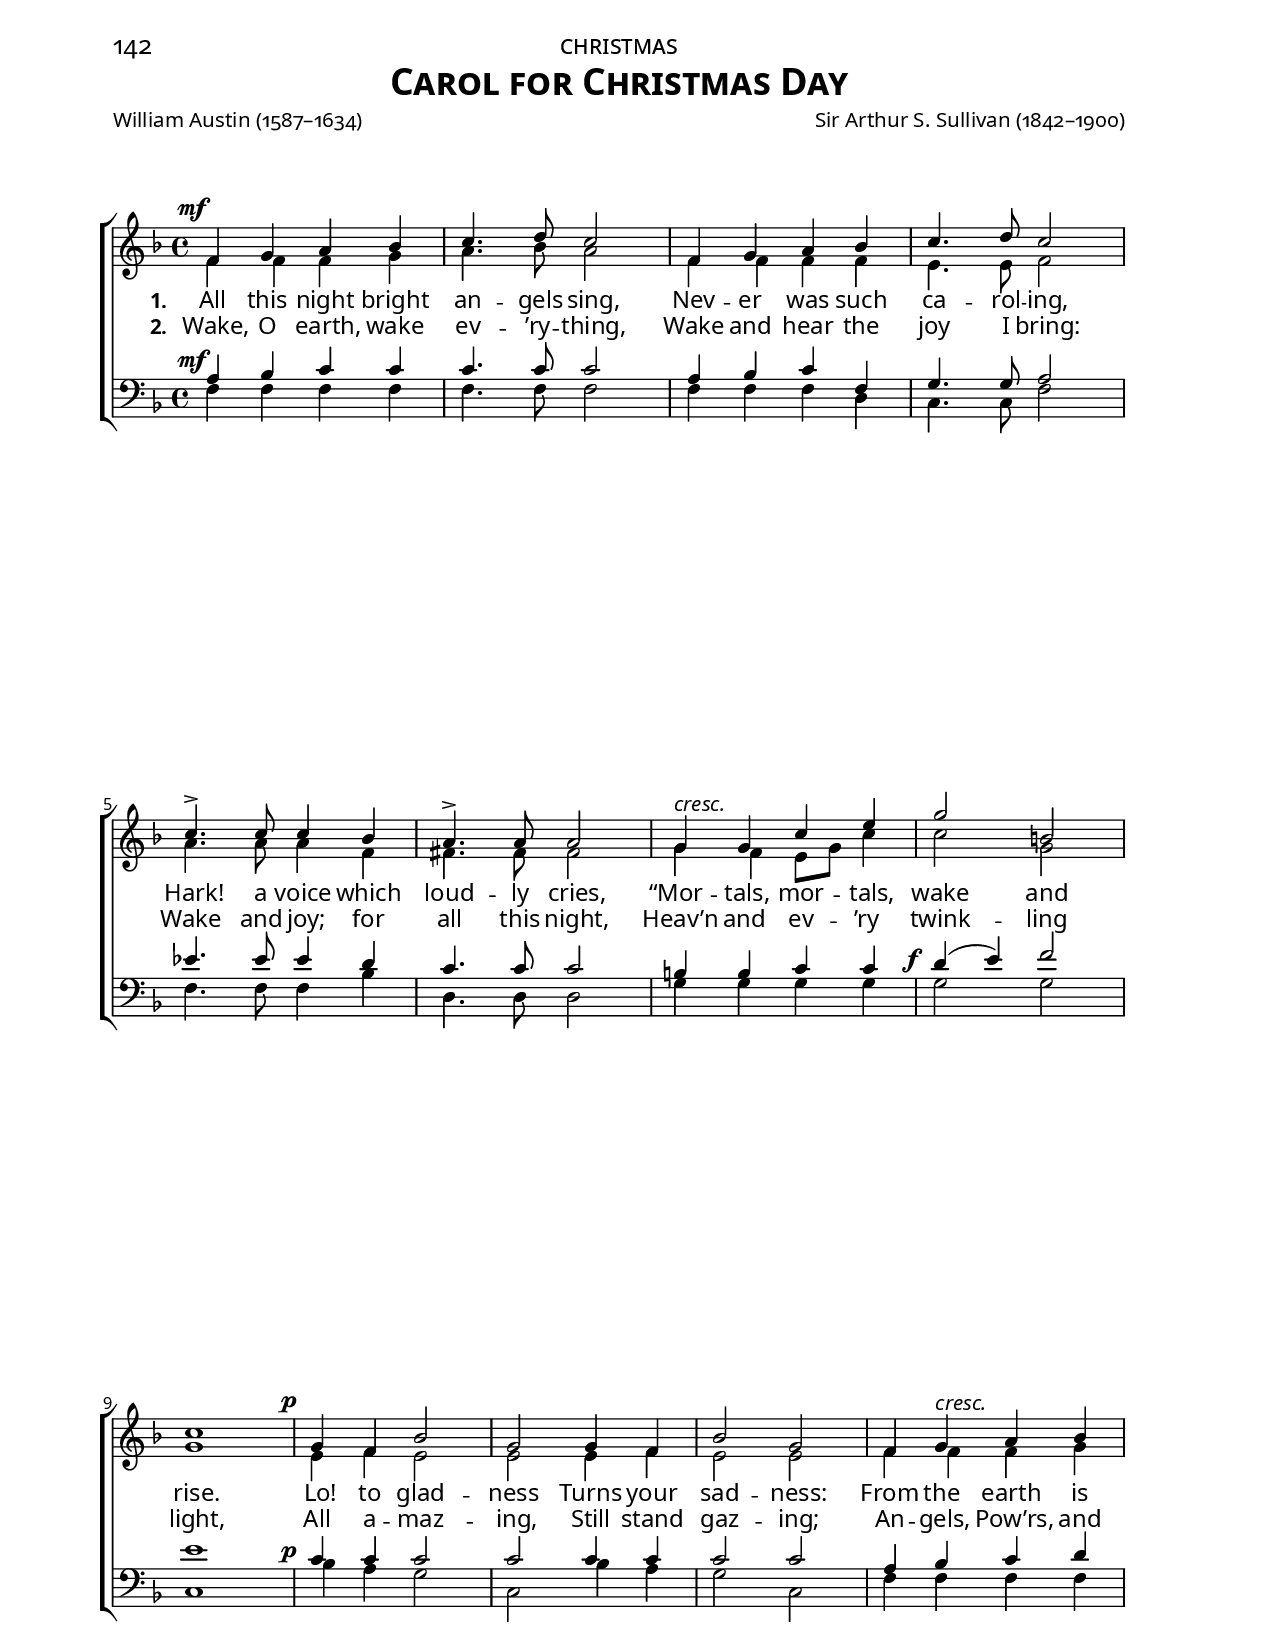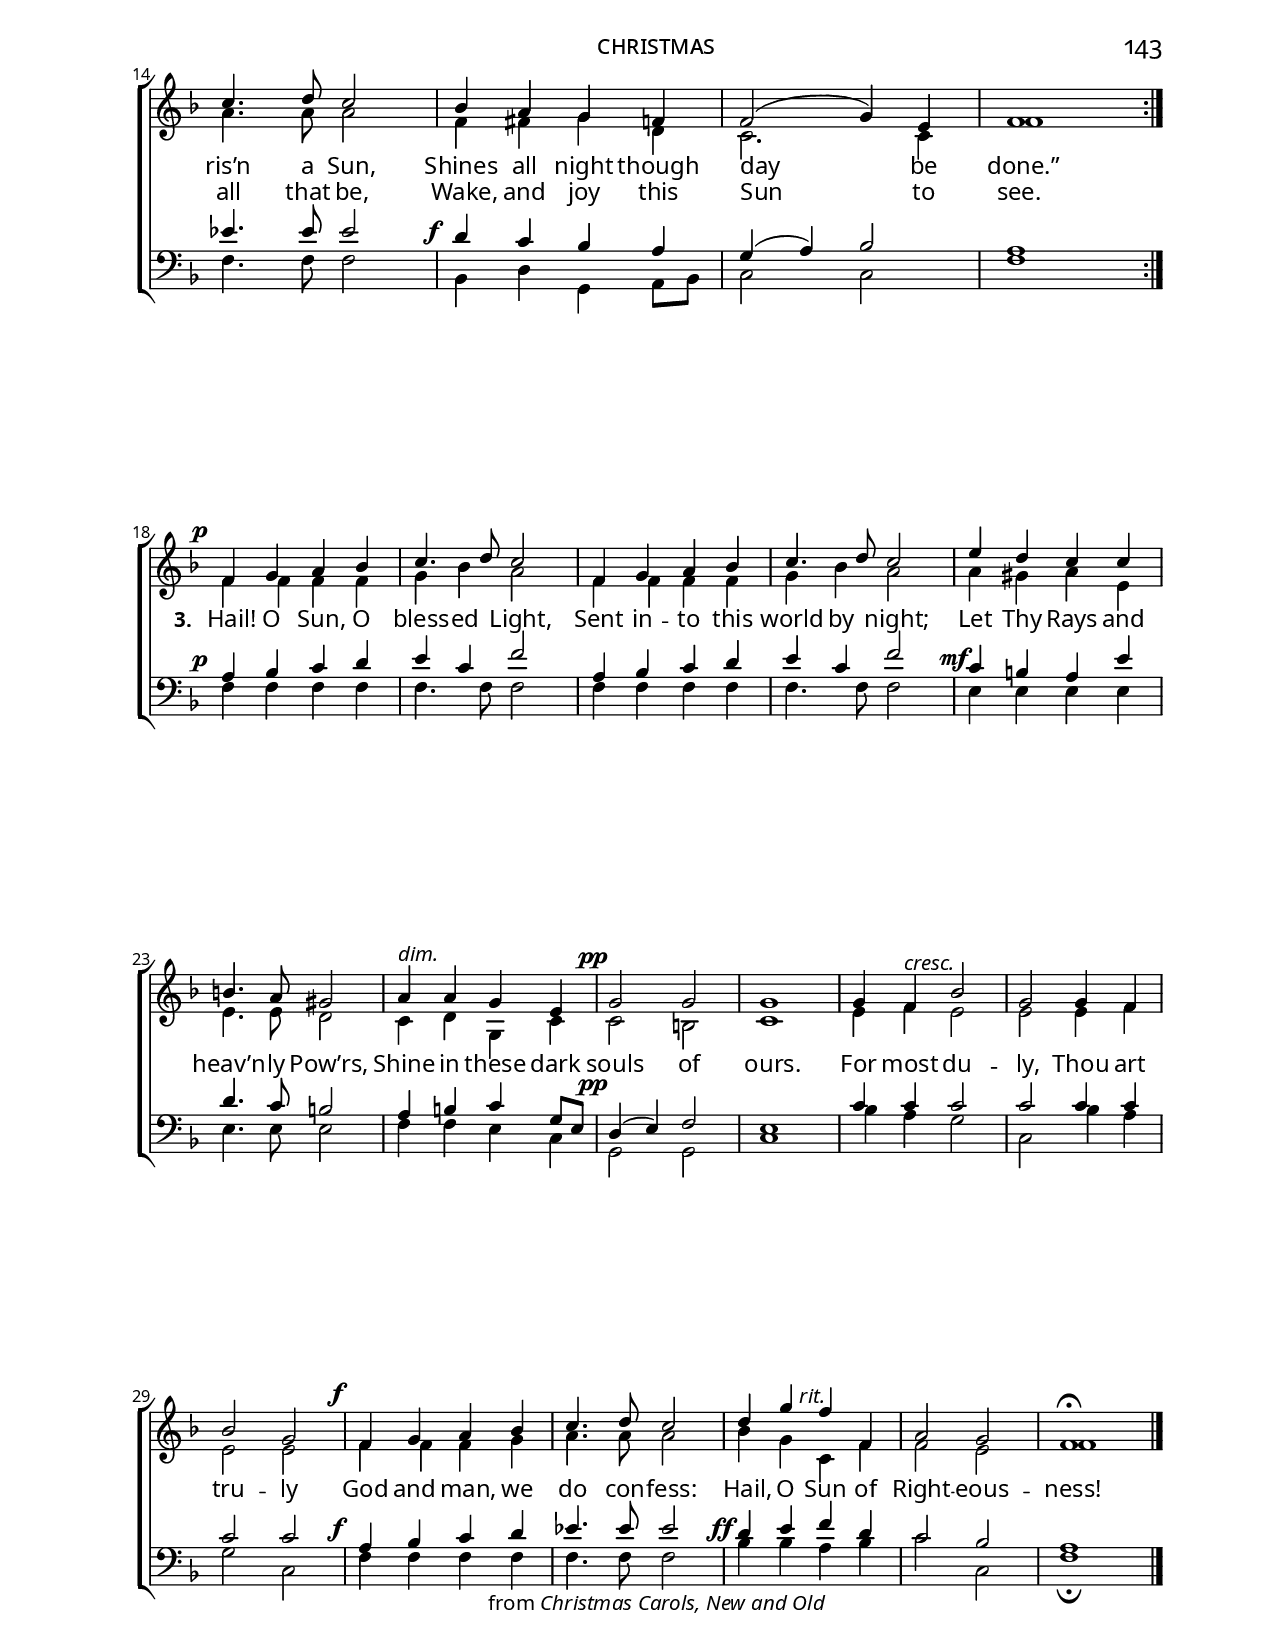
\version "2.14.2"
\include "util.ly"
\header {
  title = \markup{\override #'(font-name . "Garamond Premier Pro Semibold"){ \abs-fontsize #18 \smallCapsOldStyle"Carol for Christmas Day"}}
  poet = \markup\oldStyleNum"William Austin (1587–1634)"
  composer = \markup\oldStyleNum"Sir Arthur S. Sullivan (1842–1900)"
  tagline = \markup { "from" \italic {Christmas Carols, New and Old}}
}
\paper {
  paper-height = 11\in
  paper-width = 8.5\in
  indent = 0\in
  %system-system-spacing = #'((basic-distance . 10) (padding . 0))
  system-system-spacing =
    #'((basic-distance . 0)
       (minimum-distance . 0)
       (padding . -5)
       (stretchability . 100))
  last-bottom-spacing =
    #'((basic-distance . 0)
       (minimum-distance . 0)
       (padding . -1)
       (stretchability . 0))
  ragged-last-bottom = ##f
  ragged-bottom = ##f
  two-sided = ##t
  inner-margin = 1\in
  outer-margin = 0.75\in
  top-margin = 0.26\in
  bottom-margin = 0.25\in
  first-page-number = #142
  print-first-page-number = ##t
  headerLine = \markup{\override #'(font-name . "Garamond Premier Pro") \smallCapsOldStyle"christmas"}
  oddHeaderMarkup = \markup\fill-line{
     \override #'(font-name . "Garamond Premier Pro")\abs-fontsize #12.5
     \combine 
        \fill-line{"" \on-the-fly #print-page-number-check-first
        \oldStylePageNum""
        }
        \fill-line{\headerLine}
  }
  evenHeaderMarkup = \markup {
     \override #'(font-name . "Garamond Premier Pro")\abs-fontsize #12.5
     \combine
        \on-the-fly #print-page-number-check-first
        \oldStylePageNum""
        \fill-line{\headerLine}
  }
}
#(set-global-staff-size 18) \paper{ #(define fonts (make-pango-font-tree "Garamond Premier Pro" "Garamond Premier Pro" "Garamond Premier Pro" (/ 18 20))) }
global = {
  \key f \major
  \time 4/4
  \autoBeamOff
  \override DynamicLineSpanner #'staff-padding = #0.0
  \override DynamicLineSpanner #'Y-extent = #'(0.25 . 1)
  \override DynamicText #'X-offset = #-3
}

sopMusic = \relative c' {
  f4^\mf g a bes |
  c4. d8 c2 |
  f,4 g a bes |
  c4. d8 c2 |
  c4.-> c8 c4 bes |
  
  a4.-> a8 a2 |
  g4^\markup\italic"cresc." g c e |
  g2 b, |
  c1 |
  g4^\p f bes2 |
  g g4 f |
  
  bes2 g |
  f4 g^\markup\italic"cresc." a bes |
  c4. d8 c2 |
  bes4 a g f |
  f2( g4) e |
  f1 \bar ":|" \break
  
  %verse 3
  f4^\p g a bes |
  c4. d8 c2 |
  f,4 g a bes |
  c4. d8 c2 |
  e4 d c c |
  
  b4. a8 gis2 |
  a4^\markup\italic"dim." a g e |
  g2^\pp g |
  g1 |
  g4 f^\markup\italic"cresc." bes2 |
  g g4 f |
  
  bes2 g |
  f4^\f g a bes |
  c4. d8 c2 |
  d4 <<g {s8 s^\markup\italic"rit."}>> f4 f, |
  a2 g |
  f1\fermata \bar "|."
}
sopWords = \lyricmode {
  
}

altoMusic = \relative c' {
  f4 f f g |
  a4. bes8 a2 |
  f4 f f f |
  e4. e8 f2 |
  a4. a8 a4 f |
  
  fis4. fis8 fis2 |
  g4 f e8[ g] c4 |
  c2 g |
  g1 |
  e4 f e2 |
  e e4 f |
  
  e2 e |
  f4 f f g |
  a4. a8 a2 |
  f4 fis g d |
  c2. c4 |
  f1 \bar ":|"
  
  %verse 3
  f4 f f f |
  g bes a2 |
  f4 f f f |
  g bes a2 |
  a4 gis a e |
  
  e4. e8 d2 |
  c4 d g, c |
  c2 b |
  c1 |
  e4 f e2 |
  e e4 f |
  
  e2 e |
  f4 f f g |
  a4. a8 a2 |
  bes4 g c, f |
  f2 e |
  f1 \bar "|."
}
altoWords = \lyricmode {
  \dropLyricsXI
  \set stanza = #"1. "
  \set associatedVoice = "basses" 
  All this night bright an -- gels sing,
  Nev -- er was such ca -- rol -- ing,
  Hark! a voice which loud -- ly cries,
  “Mor -- tals, mor -- tals, wake and \set associatedVoice = "sopranos" rise.
  Lo! to glad -- ness
  Turns your sad -- ness:
  From the earth is ris’n a Sun,
  Shines all night though day be done.”
  
  \set stanza = #"3. "
  \set associatedVoice = "tenors" 
  Hail! O Sun, O bless -- ed Light, Sent in -- to this world by night;
  Let Thy Rays and heav’n -- ly Pow’rs, \set associatedVoice = "sopranos" Shine in these dark souls of ours.
  For most du -- ly,
  Thou art tru -- ly
  \set associatedVoice = "sopranos"
  God and man, we do con -- fess: Hail, O Sun of Right -- eous -- ness!
}
altoWordsII = \lyricmode {
  \dropLyricsXI
%\markup\italic
  \set stanza = #"2. "
  \set associatedVoice = "basses" 
  Wake, O earth, wake ev -- ’ry -- thing,
  Wake and hear the joy I bring:
  Wake and joy; for all this night,
  Heav’n and ev -- ’ry twink -- ling \set associatedVoice = "sopranos" light,
  All a -- maz -- ing,
  Still stand gaz -- ing;
  An -- gels, Pow’rs, and all that be,
  Wake, and joy this Sun to see.
}
altoWordsIII = \lyricmode {
  \set stanza = #"3. "
  \set ignoreMelismata = ##t
}
altoWordsIV = \lyricmode {
  \set stanza = #"4. "
  \set ignoreMelismata = ##t
}
altoWordsV = \lyricmode {
  \set stanza = #"5. "
  \set ignoreMelismata = ##t
}
altoWordsVI = \lyricmode {
  \set stanza = #"6. "
  \set ignoreMelismata = ##t
}
tenorMusic = \relative c' {
  a4^\mf bes c c |
  c4. c8 c2 |
  a4 bes c f, |
  g4. g8 a2 |
  ees'4. ees8 ees4 d |
  
  c4. c8 c2 |
  b4 b c c |
  d(^\f e) f2 |
  e1 |
  c4^\p c c2 |
  c c4 c |
  
  c2 c |
  a4 bes c d |
  ees4. ees8 ees2 |
  d4^\f c bes a |
  g( a) bes2 |
  a1 \bar ":|"
  
  %verse 3
  a4^\p bes c d |
  e c f2 |
  a,4 bes c d |
  e c f2 |
  c4^\mf b a e' |
  
  d4. c8 b2 |
  a4 b c g8[ e] |
  d4(^\pp e) f2 |
  e1 |
  c'4 c c2 |
  c c4 c |
  
  c2 c |
  a4^\f bes c d |
  ees4. ees8 ees2 |
  d4^\ff e f d |
  c2 bes |
  a1 \bar "|."
}
tenorWords = \lyricmode {

}

bassMusic = \relative c {
  f4 f f f |
  f4. f8 f2 |
  f4 f f d |
  c4. c8 f2 |
  f4. f8 f4 bes |
  
  d,4. d8 d2 |
  g4 g g g |
  g2 g |
  c,1 |
  bes'4 a g2 |
  c, bes'4 a |
  
  g2 c, |
  f4 f f f |
  f4. f8 f2 |
  bes,4 d g, a8[ bes] |
  c2 c |
  f1 \bar ":|"
  
  %verse 3
  f4 f f f |
  f4. f8 f2 |
  f4 f f f |
  f4. f8 f2 |
  e4 e e e |
  
  e4. e8 e2 |
  f4 f e c |
  g2 g |
  c1 |
  bes'4 a g2 |
  c, bes'4 a |
  
  g2 c, |
  f4 f f f |
  f4. f8 f2 |
  bes4 bes a bes |
  c2 c, |
  f1\fermata \bar "|."
}
bassWords = \lyricmode {

}

pianoRH = \relative c' {
  
}
pianoLH = \relative c' {
  
}

\score {
  <<
   \new ChoirStaff <<
%    \new Lyrics = sopranos \with { \override VerticalAxisGroup #'nonstaff-relatedstaff-spacing = #'((basic-distance . 1)) }
    \new Staff = women <<
      \new Voice = "sopranos" { \voiceOne << \global \sopMusic >> }
      \new Voice = "altos" { \voiceTwo << \global \altoMusic >> }
    >>
   \new Staff = men <<
      \clef bass
      \new Voice = "tenors" { \voiceOne << \global \tenorMusic >> }
      \new Voice = "basses" { \voiceTwo << \global \bassMusic >> }
    >>
    \new Lyrics \with { alignAboveContext = #"women" \override VerticalAxisGroup #'nonstaff-relatedstaff-spacing = #'((basic-distance . 1))} \lyricsto "sopranos" \sopWords
     \new Lyrics = "altosVI"  \with { alignBelowContext = #"women" \override VerticalAxisGroup #'nonstaff-relatedstaff-spacing = #'((basic-distance . 1))} \lyricsto "altos" \altoWordsVI
    \new Lyrics = "altosV"  \with { alignBelowContext = #"women" \override VerticalAxisGroup #'nonstaff-relatedstaff-spacing = #'((basic-distance . 1))} \lyricsto "altos" \altoWordsV
    \new Lyrics = "altosIV"  \with { alignBelowContext = #"women" \override VerticalAxisGroup #'nonstaff-relatedstaff-spacing = #'((basic-distance . 1))} \lyricsto "altos" \altoWordsIV
    \new Lyrics = "altosIII"  \with { alignBelowContext = #"women" \override VerticalAxisGroup #'nonstaff-relatedstaff-spacing = #'((basic-distance . 1))} \lyricsto "altos" \altoWordsIII
    \new Lyrics = "altosII"  \with { alignBelowContext = #"women" \override VerticalAxisGroup #'nonstaff-relatedstaff-spacing = #'((basic-distance . 1))} \lyricsto "altos" \altoWordsII
    \new Lyrics = "altos"  \with { alignBelowContext = #"women" \override VerticalAxisGroup #'nonstaff-relatedstaff-spacing = #'((padding . -0.9))} \lyricsto "altos" \altoWords
    \new Lyrics \with { alignAboveContext = #"men" \override VerticalAxisGroup #'nonstaff-relatedstaff-spacing = #'((basic-distance . 1)) } \lyricsto "tenors" \tenorWords
    \new Lyrics \with { alignBelowContext = #"men" \override VerticalAxisGroup #'nonstaff-relatedstaff-spacing = #'((basic-distance . 1)) } \lyricsto "basses" \bassWords
  >>
%    \new PianoStaff << \new Staff { \new Voice { \pianoRH } } \new Staff { \clef "bass" \pianoLH } >>
  >>
  \layout {
  \context {
    \Lyrics
    \override LyricText #'font-size = #1.3
  }
    \context {
      \Score
      %\override SpacingSpanner #'base-shortest-duration = #(ly:make-moment 1 8)
      %\override SpacingSpanner #'common-shortest-duration = #(ly:make-moment 1 4)
    }
    \context {
      % Remove all empty staves
      % \Staff \RemoveEmptyStaves \override VerticalAxisGroup #'remove-first = ##t
    }
    \context {
      \Lyrics
      \override LyricText #'X-offset = #center-on-word
    }
  }
}

